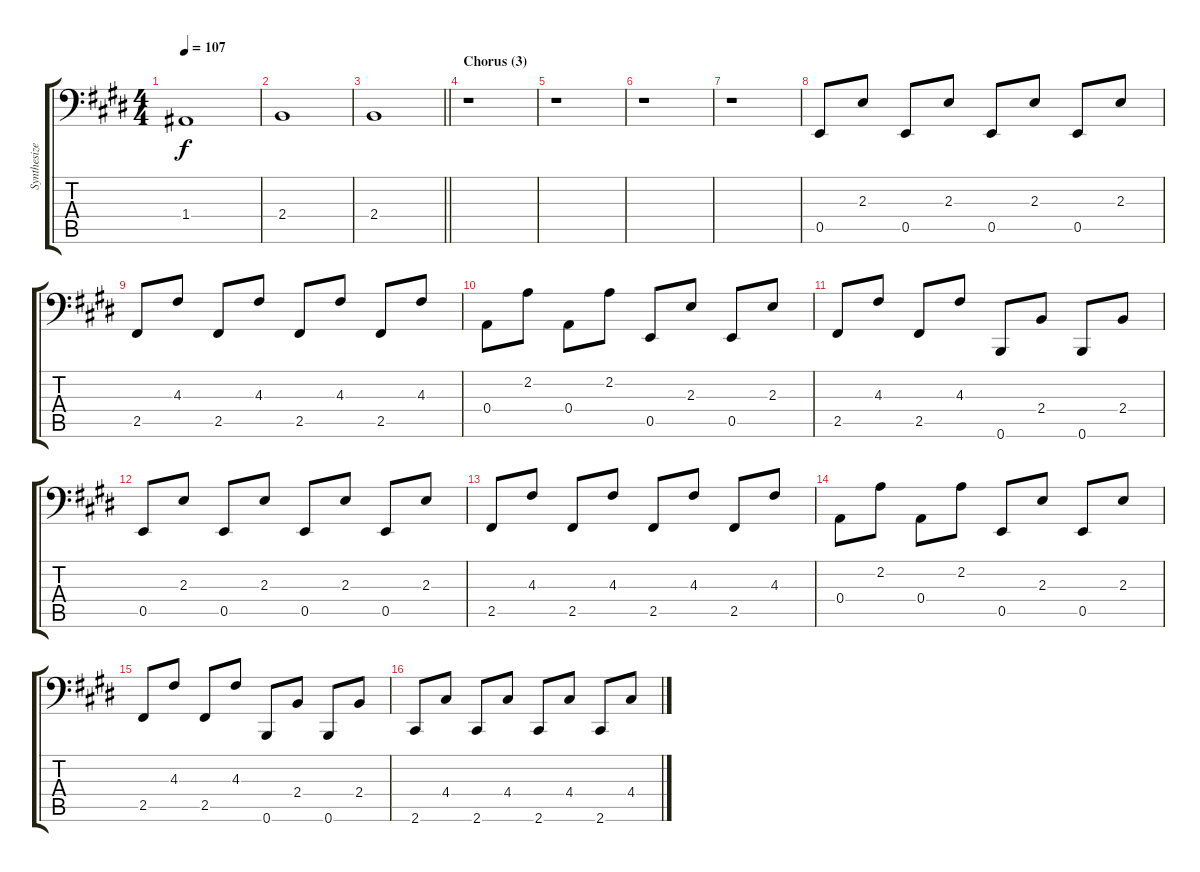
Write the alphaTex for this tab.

\track ("Synthesizer II" "Synthesize") {instrument synthbass1}
\staff {score tabs}
\tuning (C3 G2 D2 A1 E1 B0) {hide}
\ts (4 4)
\tempo 107
\clef f4
\ks e
1.4.1{dy f} |
2.4.1 |
\barLineRight lightlight
2.4.1 |
\section ("" "Chorus (3)")
r.1 |
r.1 |
r.1 |
r.1 |
0.5.8 2.3.8 0.5.8 2.3.8 0.5.8 2.3.8 0.5.8 2.3.8 |
2.5.8 4.3.8 2.5.8 4.3.8 2.5.8 4.3.8 2.5.8 4.3.8 |
0.4.8 2.2.8 0.4.8 2.2.8 0.5.8 2.3.8 0.5.8 2.3.8 |
2.5.8 4.3.8 2.5.8 4.3.8 0.6.8 2.4.8 0.6.8 2.4.8 |
0.5.8 2.3.8 0.5.8 2.3.8 0.5.8 2.3.8 0.5.8 2.3.8 |
2.5.8 4.3.8 2.5.8 4.3.8 2.5.8 4.3.8 2.5.8 4.3.8 |
0.4.8 2.2.8 0.4.8 2.2.8 0.5.8 2.3.8 0.5.8 2.3.8 |
2.5.8 4.3.8 2.5.8 4.3.8 0.6.8 2.4.8 0.6.8 2.4.8 |
2.6.8 4.4.8 2.6.8 4.4.8 2.6.8 4.4.8 2.6.8 4.4.8
